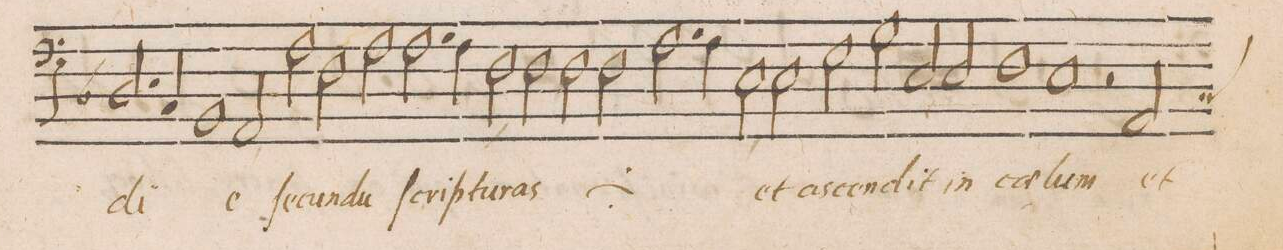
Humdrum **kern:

**kern	**text
*I"BASSVS	*
*clefF5	*
*k[]	*
*met(C|)	*
*M2/1	*
2.BB-X/	di-
4AA/	.
=103-	=103-
1GG	.
2FF,/	-e
2F\	ſe-
=104-	=104-
2D\	-cun-
2F\	-du
2.F\	ſcrip-
4F\	-tu-
=105-	=105-
2D,\	-ras
*	*ij
2D\	ſe-
2D\	-cun-
2D\	-du
=106-	=106-
2.F\	ſcrip-
4F\	-tu-
2C,\	-ras
*	*Xij
2C\	et
=107-	=107-
2E\	a-
2G\	-scen-
2C,/	-dit
2C/	in
=108-	=108-
1D	cae-
1C	-lum
=109-	=109-
2r	.
*custos:AA	*
2FF/	et
*-	*-
